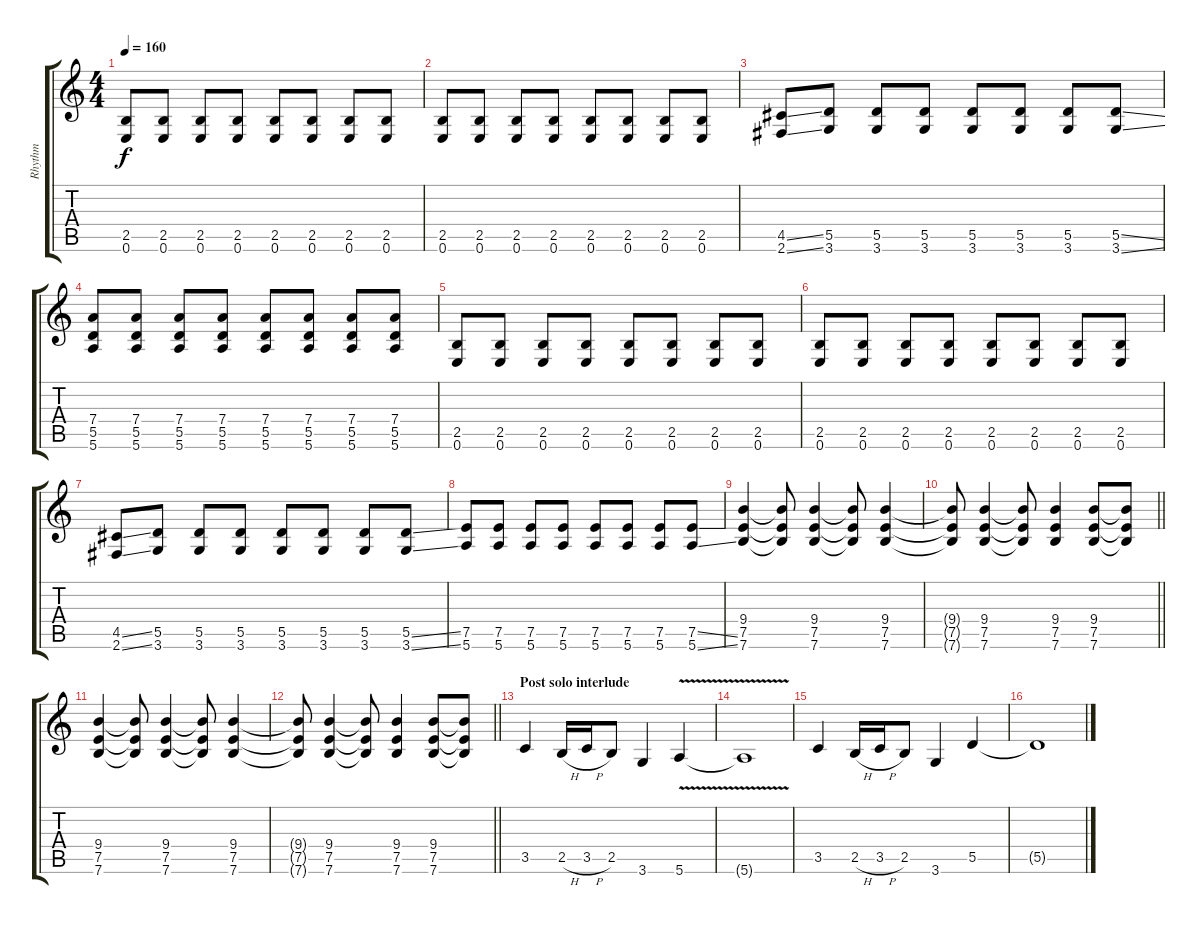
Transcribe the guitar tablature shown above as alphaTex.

\track ("Rhythm" "Rhythm") {instrument distortionguitar}
\staff {score tabs}
\tuning (E4 B3 G3 D3 A2 E2) {hide}
\ts (4 4)
\tempo 160
\clef g2
\ks c
(2.5 0.6).8{dy f} (2.5 0.6).8 (2.5 0.6).8 (2.5 0.6).8 (2.5 0.6).8 (2.5 0.6).8 (2.5 0.6).8 (2.5 0.6).8 |
(2.5 0.6).8 (2.5 0.6).8 (2.5 0.6).8 (2.5 0.6).8 (2.5 0.6).8 (2.5 0.6).8 (2.5 0.6).8 (2.5 0.6).8 |
(4.5{ss} 2.6{ss}).8 (5.5 3.6).8 (5.5 3.6).8 (5.5 3.6).8 (5.5 3.6).8 (5.5 3.6).8 (5.5 3.6).8 (5.5{ss} 3.6{ss}).8 |
(7.4 5.5 5.6).8 (7.4 5.5 5.6).8 (7.4 5.5 5.6).8 (7.4 5.5 5.6).8 (7.4 5.5 5.6).8 (7.4 5.5 5.6).8 (7.4 5.5 5.6).8 (7.4 5.5 5.6).8 |
(2.5 0.6).8 (2.5 0.6).8 (2.5 0.6).8 (2.5 0.6).8 (2.5 0.6).8 (2.5 0.6).8 (2.5 0.6).8 (2.5 0.6).8 |
(2.5 0.6).8 (2.5 0.6).8 (2.5 0.6).8 (2.5 0.6).8 (2.5 0.6).8 (2.5 0.6).8 (2.5 0.6).8 (2.5 0.6).8 |
(4.5{ss} 2.6{ss}).8 (5.5 3.6).8 (5.5 3.6).8 (5.5 3.6).8 (5.5 3.6).8 (5.5 3.6).8 (5.5 3.6).8 (5.5{ss} 3.6{ss}).8 |
(7.5 5.6).8 (7.5 5.6).8 (7.5 5.6).8 (7.5 5.6).8 (7.5 5.6).8 (7.5 5.6).8 (7.5 5.6).8 (7.5{ss} 5.6{ss}).8 |
(9.4 7.5 7.6).4 (9.4{t} 7.5{t} 7.6{t}).8 (9.4 7.5 7.6).4 (9.4{t} 7.5{t} 7.6{t}).8 (9.4 7.5 7.6).4 |
\barLineRight lightlight
(9.4{t} 7.5{t} 7.6{t}).8 (9.4 7.5 7.6).4 (9.4{t} 7.5{t} 7.6{t}).8 (9.4 7.5 7.6).4 (9.4 7.5 7.6).8 (9.4{t} 7.5{t} 7.6{t}).8 |
(9.4 7.5 7.6).4 (9.4{t} 7.5{t} 7.6{t}).8 (9.4 7.5 7.6).4 (9.4{t} 7.5{t} 7.6{t}).8 (9.4 7.5 7.6).4 |
\barLineRight lightlight
(9.4{t} 7.5{t} 7.6{t}).8 (9.4 7.5 7.6).4 (9.4{t} 7.5{t} 7.6{t}).8 (9.4 7.5 7.6).4 (9.4 7.5 7.6).8 (9.4{t} 7.5{t} 7.6{t}).8 |
\section ("" "Post solo interlude")
3.5.4 2.5{h}.16 3.5{h}.16 2.5.8 3.6.4 5.6{v}.4 |
5.6{t}.1 |
3.5.4 2.5{h}.16 3.5{h}.16 2.5.8 3.6.4 5.5.4 |
5.5{t}.1
